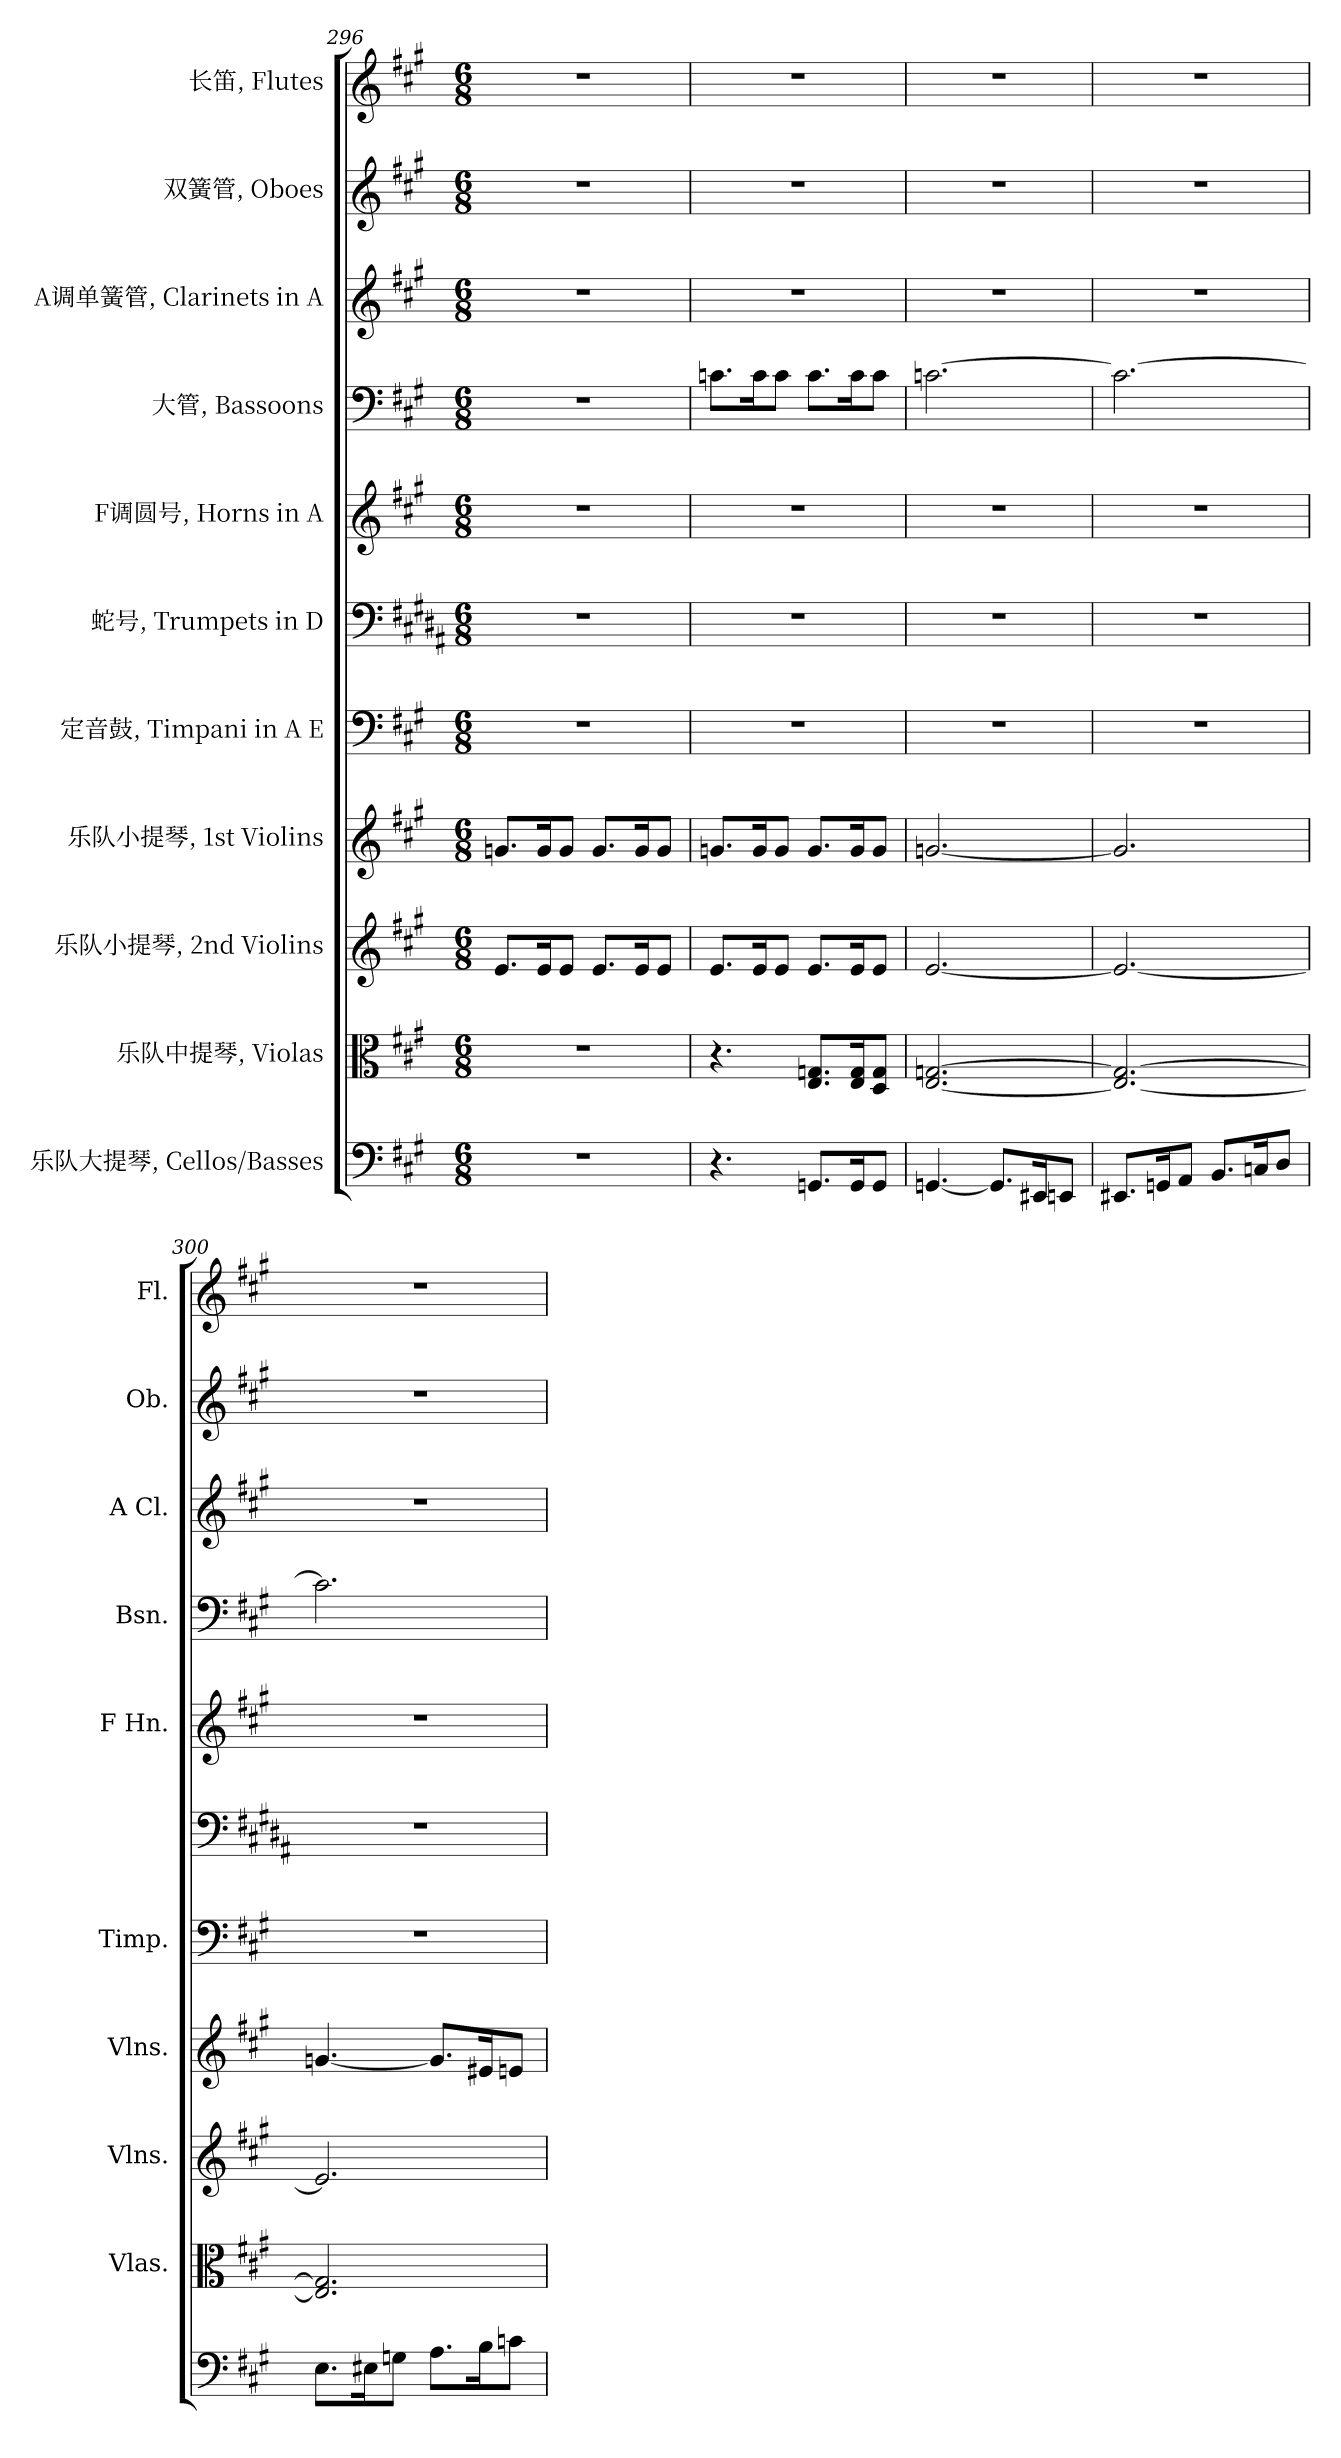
**kern	**kern	**kern	**kern	**kern	**kern	**kern	**kern	**kern	**kern	**kern
*part11	*part10	*part9	*part8	*part7	*part6	*part5	*part4	*part3	*part2	*part1
*staff11	*staff10	*staff9	*staff8	*staff7	*staff6	*staff5	*staff4	*staff3	*staff2	*staff1
*I"乐队大提琴, Cellos/Basses	*I"乐队中提琴, Violas	*I"乐队小提琴, 2nd Violins	*I"乐队小提琴, 1st Violins	*I"定音鼓, Timpani in A E	*I"蛇号, Trumpets in D	*I"F调圆号, Horns in A	*I"大管, Bassoons	*I"A调单簧管, Clarinets in A	*I"双簧管, Oboes	*I"长笛, Flutes
*	*I'Vlas.	*I'Vlns.	*I'Vlns.	*I'Timp.	*	*I'F Hn.	*I'Bsn.	*I'A Cl.	*I'Ob.	*I'Fl.
*clefF4	*clefC3	*clefG2	*clefG2	*clefF4	*clefF4	*clefG2	*clefF4	*clefG2	*clefG2	*clefG2
*	*	*	*	*	*ITrd1c2	*ITrd4c7	*	*ITrd2c3	*	*
*k[f#c#g#]	*k[f#c#g#]	*k[f#c#g#]	*k[f#c#g#]	*k[f#c#g#]	*k[f#c#g#]	*k[f#c#]	*k[f#c#g#]	*k[f#c#g#d#a#e#]	*k[f#c#g#]	*k[f#c#g#]
*M6/8	*M6/8	*M6/8	*M6/8	*M6/8	*M6/8	*M6/8	*M6/8	*M6/8	*M6/8	*M6/8
=296	=296	=296	=296	=296	=296	=296	=296	=296	=296	=296
2.r	2.r	8.e/L	8.gn/L	2.r	2.r	2.r	2.r	2.r	2.r	2.r
.	.	16e/K	16g/K	.	.	.	.	.	.	.
.	.	8e/J	8g/J	.	.	.	.	.	.	.
.	.	8.e/L	8.g/L	.	.	.	.	.	.	.
.	.	16e/K	16g/K	.	.	.	.	.	.	.
.	.	8e/J	8g/J	.	.	.	.	.	.	.
=297	=297	=297	=297	=297	=297	=297	=297	=297	=297	=297
4.r	4.r	8.e/L	8.gn/L	2.r	2.r	2.r	8.cn\L	2.r	2.r	2.r
.	.	16e/K	16g/K	.	.	.	16c\K	.	.	.
.	.	8e/J	8g/J	.	.	.	8c\J	.	.	.
8.GGn/L	8.E/ 8.Gn/L	8.e/L	8.g/L	.	.	.	8.c\L	.	.	.
16GG/K	16E/ 16G/K	16e/K	16g/K	.	.	.	16c\K	.	.	.
8GG/J	8D/ 8G/J	8e/J	8g/J	.	.	.	8c\J	.	.	.
=298	=298	=298	=298	=298	=298	=298	=298	=298	=298	=298
*	*	*	*	*	*	*	*	*	*	*MM60
[4.GGn/	[2.E/ [2.Gn/	[2.e/	[2.gn/	2.r	2.r	2.r	[2.cn\	2.r	2.r	2.r
8.GG/L]	.	.	.	.	.	.	.	.	.	.
16EE#X/K	.	.	.	.	.	.	.	.	.	.
8EEn/J	.	.	.	.	.	.	.	.	.	.
=299	=299	=299	=299	=299	=299	=299	=299	=299	=299	=299
8.EE#X/L	2.E/_ 2.G/_	2.e/_	2.g/]	2.r	2.r	2.r	2.c\_	2.r	2.r	2.r
16GGn/K	.	.	.	.	.	.	.	.	.	.
8AA/J	.	.	.	.	.	.	.	.	.	.
8.BB/L	.	.	.	.	.	.	.	.	.	.
16Cn/K	.	.	.	.	.	.	.	.	.	.
8D/J	.	.	.	.	.	.	.	.	.	.
!!LO:PB:g=z
=300	=300	=300	=300	=300	=300	=300	=300	=300	=300	=300
8.E\L	2.E/] 2.G/]	2.e/]	[4.gn/	2.r	2.r	2.r	2.c\]	2.r	2.r	2.r
16E#X\K	.	.	.	.	.	.	.	.	.	.
8Gn\J	.	.	.	.	.	.	.	.	.	.
8.A\L	.	.	8.g/L]	.	.	.	.	.	.	.
16B\K	.	.	16e#X/K	.	.	.	.	.	.	.
8cn\J	.	.	8en/J	.	.	.	.	.	.	.
=	=	=	=	=	=	=	=	=	=	=
*-	*-	*-	*-	*-	*-	*-	*-	*-	*-	*-
